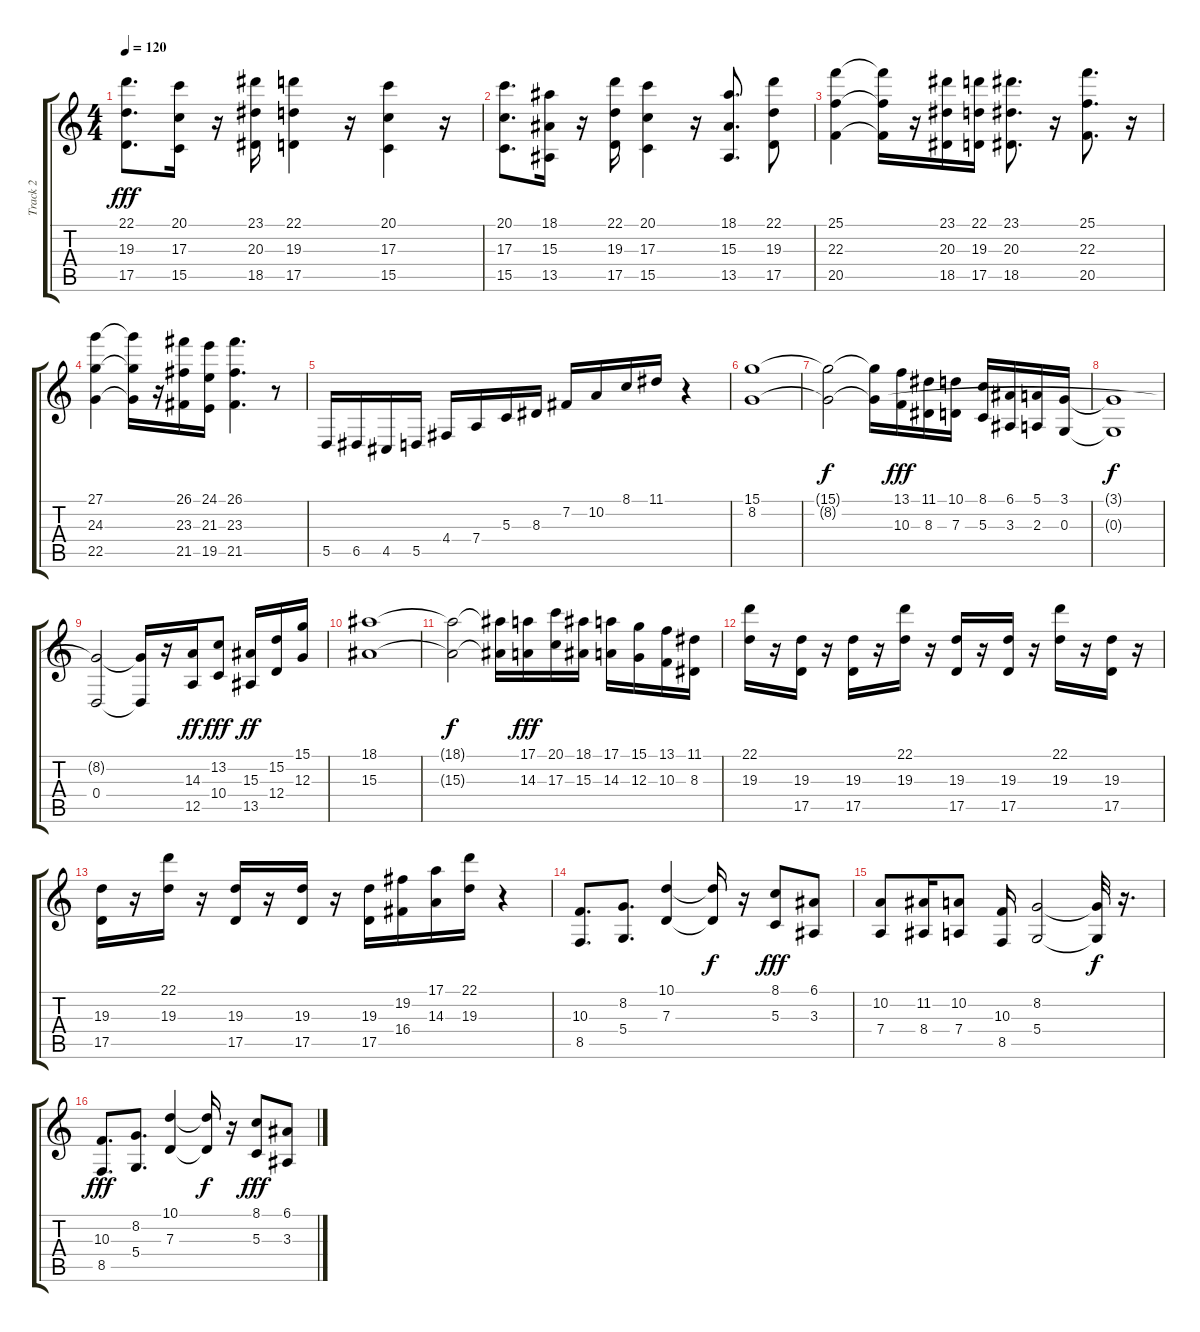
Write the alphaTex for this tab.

\track ("Track 2" "Track 2") {instrument stringensemble1}
\staff {score tabs}
\tuning (E4 B3 G3 D3 A2 E2) {hide}
\ts (4 4)
\tempo 120
\clef g2
\ks c
(22.1 19.3 17.5).8{d dy fff} (20.1 17.3 15.5).16 r.16 (23.1 20.3 18.5).16 (22.1 19.3 17.5).4 r.16 (20.1 17.3 15.5).4 r.16 |
(20.1 17.3 15.5).8{d} (18.1 15.3 13.5).16 r.16 (22.1 19.3 17.5).16 (20.1 17.3 15.5).4 r.16 (18.1 15.3 13.5).8{d} (22.1 19.3 17.5).8 |
(25.1 22.3 20.5).4 (25.1{t} 22.3{t} 20.5{t}).16 r.16 (23.1 20.3 18.5).16 (22.1 19.3 17.5).16 (23.1 20.3 18.5).8{d} r.16 (25.1 22.3 20.5).8{d} r.16 |
(27.1 24.3 22.5).4 (27.1{t} 24.3{t} 22.5{t}).16 r.16 (26.1 23.3 21.5).16 (24.1 21.3 19.5).16 (26.1 23.3 21.5).4{d} r.8 |
5.5.16 6.5.16 4.5.16 5.5.16 4.4.16 7.4.16 5.3.16 8.3.16 7.2.16 10.2.16 8.1.16 11.1.16 r.4 |
(15.1 8.2).1 |
(15.1{t} 8.2{t}).2{dy f} (15.1{t} 8.2{t}).16 (13.1 10.3).16{dy fff} (11.1 8.3).16 (10.1 7.3).16 (8.1 5.3).16 (6.1 3.3).16 (5.1 2.3).16 (3.1 0.3).16 |
(3.1{t} 0.3{t}).1{dy f} |
(8.2{t} 0.4).2 (8.2{t} 0.4{t}).16 r.16 (14.3 12.5).16{dy ff} (13.2 10.4).8{dy fff} (15.3 13.5).16{dy ff} (15.2 12.4).16 (15.1 12.3).16 |
(18.1 15.3).1 |
(18.1{t} 15.3{t}).2{dy f} (18.1{t} 15.3{t}).16 (17.1 14.3).16{dy fff} (20.1 17.3).16 (18.1 15.3).16 (17.1 14.3).16 (15.1 12.3).16 (13.1 10.3).16 (11.1 8.3).16 |
(22.1 19.3).16 r.16 (19.3 17.5).16 r.16 (19.3 17.5).16 r.16 (22.1 19.3).16 r.16 (19.3 17.5).16 r.16 (19.3 17.5).16 r.16 (22.1 19.3).16 r.16 (19.3 17.5).16 r.16 |
(19.3 17.5).16 r.16 (22.1 19.3).16 r.16 (19.3 17.5).16 r.16 (19.3 17.5).16 r.16 (19.3 17.5).16 (19.2 16.4).16 (17.1 14.3).16 (22.1 19.3).16 r.4 |
(10.3 8.5).8{d} (8.2 5.4).8{d} (10.1 7.3).4 (10.1{t} 7.3{t}).16{dy f} r.16 (8.1 5.3).8{dy fff} (6.1 3.3).8 |
(10.2 7.4).8 (11.2 8.4).16 (10.2 7.4).8 (10.3 8.5).16 (8.2 5.4).2 (8.2{t} 5.4{t}).32{dy f} r.16{d} |
(10.3 8.5).8{d dy fff} (8.2 5.4).8{d} (10.1 7.3).4 (10.1{t} 7.3{t}).16{dy f} r.16 (8.1 5.3).8{dy fff} (6.1 3.3).8
